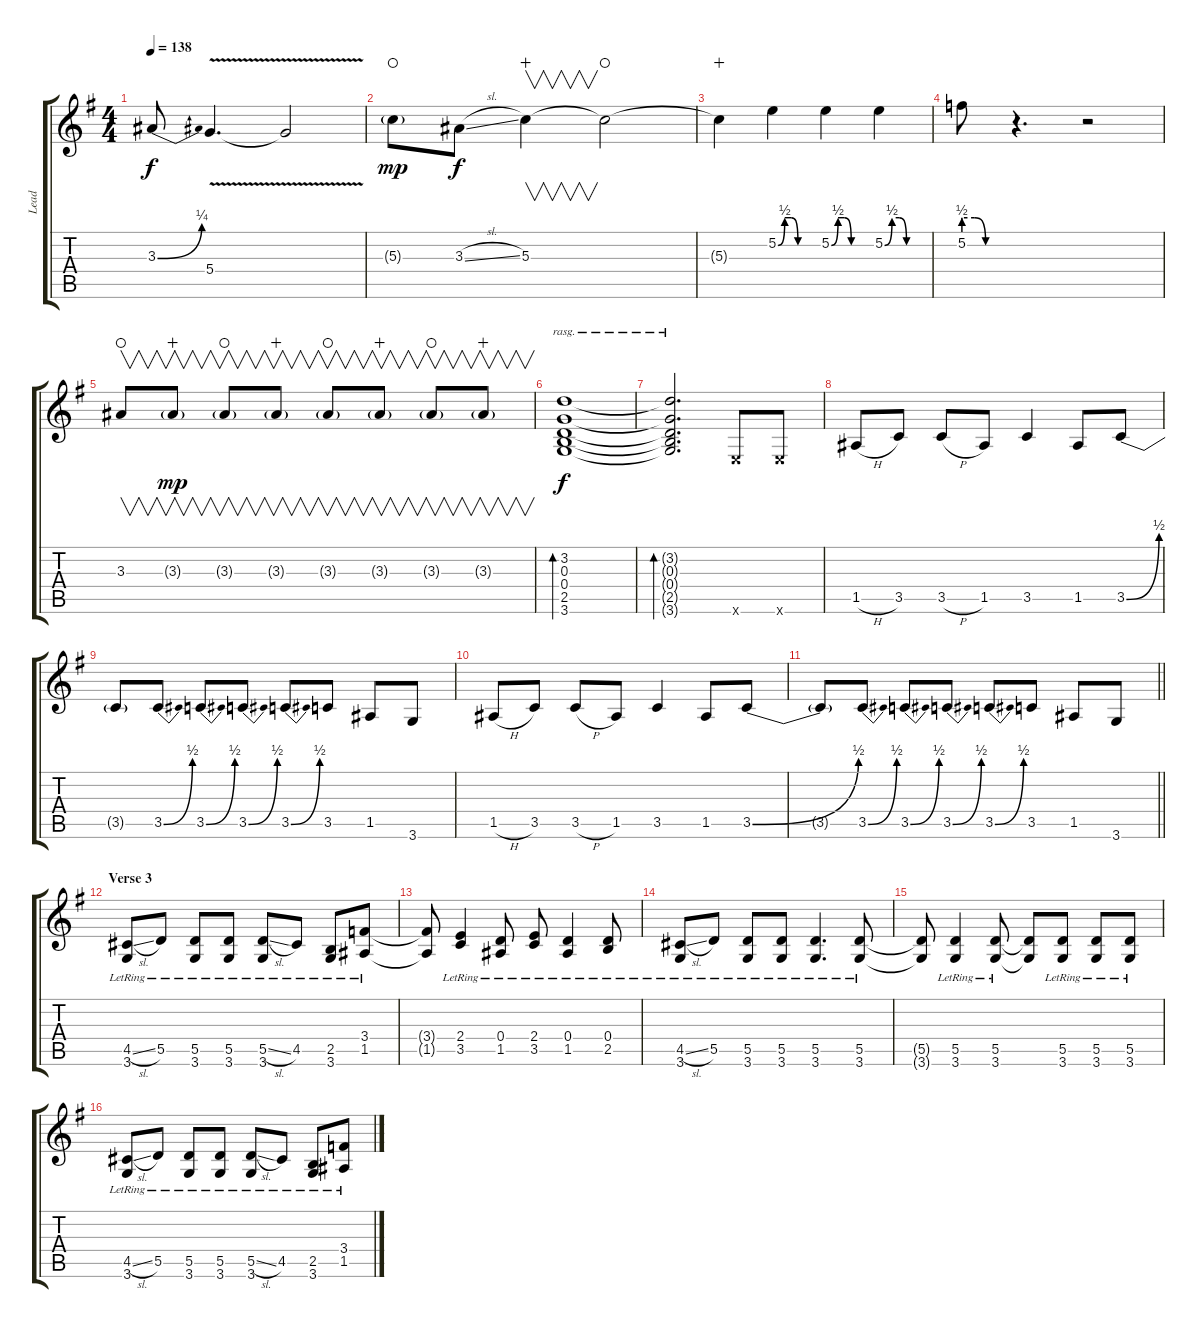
\track ("Lead" "Lead") {instrument overdrivenguitar}
\staff {score tabs}
\tuning (E4 B3 G3 D3 A2 E2) {hide}
\ts (4 4)
\tempo 138
\clef g2
\ks g
3.3{be (bend 0 0 60 1) t}.8{dy f} 5.4{v}.4{d} 5.4{t}.2 |
5.3{g}.8{dy mp waho} 3.3{sl}.8{dy f} 5.3.4{v wahc} 5.3{t}.2{waho} |
5.3{t}.4{wahc} 5.2{be (custom 0 0 10 2 20 2 30 0 60 0)}.4 5.2{be (custom 0 0 10 2 20 2 30 0 60 0)}.4 5.2{be (custom 0 0 10 2 20 2 30 0 60 0)}.4 |
5.2{be (custom 0 2 15 2 30 0 60 0)}.8 r.4{d} r.2 |
3.3.8{v waho} 3.3{g}.8{v dy mp wahc} 3.3{g}.8{v waho} 3.3{g}.8{v wahc} 3.3{g}.8{v waho} 3.3{g}.8{v wahc} 3.3{g}.8{v waho} 3.3{g}.8{v wahc} |
(3.2 0.3 0.4 2.5 3.6).1{bd 480 rasg ii dy f} |
(3.2{t} 0.3{t} 0.4{t} 2.5{t} 3.6{t}).2{d bd 480 rasg ii} 0.6{x}.8 0.6{x}.8 |
1.5{h}.8 3.5.8 3.5{h}.8 1.5.8 3.5.4 1.5.8 3.5{be (bend 0 0 60 2)}.8 |
3.5{t}.8 3.5{be (bend 0 0 60 2)}.8 3.5{be (bend 0 0 60 2)}.8 3.5{be (bend 0 0 60 2)}.8 3.5{be (bend 0 0 60 2)}.8 3.5.8 1.5.8 3.6.8 |
1.5{h}.8 3.5.8 3.5{h}.8 1.5.8 3.5.4 1.5.8 3.5{be (bend 0 0 60 2)}.8 |
\barLineRight lightlight
3.5{t}.8 3.5{be (bend 0 0 60 2)}.8 3.5{be (bend 0 0 60 2)}.8 3.5{be (bend 0 0 60 2)}.8 3.5{be (bend 0 0 60 2)}.8 3.5.8 1.5.8 3.6.8 |
\section ("" "Verse 3")
(4.5{sl lr} 3.6{lr}).8 5.5{lr}.8 (5.5{lr} 3.6{lr}).8 (5.5{lr} 3.6{lr}).8 (5.5{sl lr} 3.6{lr}).8 4.5{lr}.8 (2.5{lr} 3.6{lr}).8 (3.4{lr} 1.5{lr}).8 |
(3.4{t} 1.5{t}).8 (2.4{lr} 3.5{lr}).4 (0.4{lr} 1.5{lr}).8 (2.4{lr} 3.5{lr}).8 (0.4{lr} 1.5{lr}).4 (0.4{lr} 2.5{lr}).8 |
(4.5{sl lr} 3.6{lr}).8 5.5{lr}.8 (5.5{lr} 3.6{lr}).8 (5.5{lr} 3.6{lr}).8 (5.5{lr} 3.6{lr}).4{d} (5.5{lr} 3.6{lr}).8 |
(5.5{t} 3.6{t}).8 (5.5{lr} 3.6{lr}).4 (5.5{lr} 3.6{lr}).8 (5.5{t} 3.6{t}).8 (5.5{lr} 3.6{lr}).8 (5.5{lr} 3.6{lr}).8 (5.5{lr} 3.6{lr}).8 |
(4.5{sl lr} 3.6{lr}).8 5.5{lr}.8 (5.5{lr} 3.6{lr}).8 (5.5{lr} 3.6{lr}).8 (5.5{sl lr} 3.6{lr}).8 4.5{lr}.8 (2.5{lr} 3.6{lr}).8 (3.4{lr} 1.5{lr}).8
